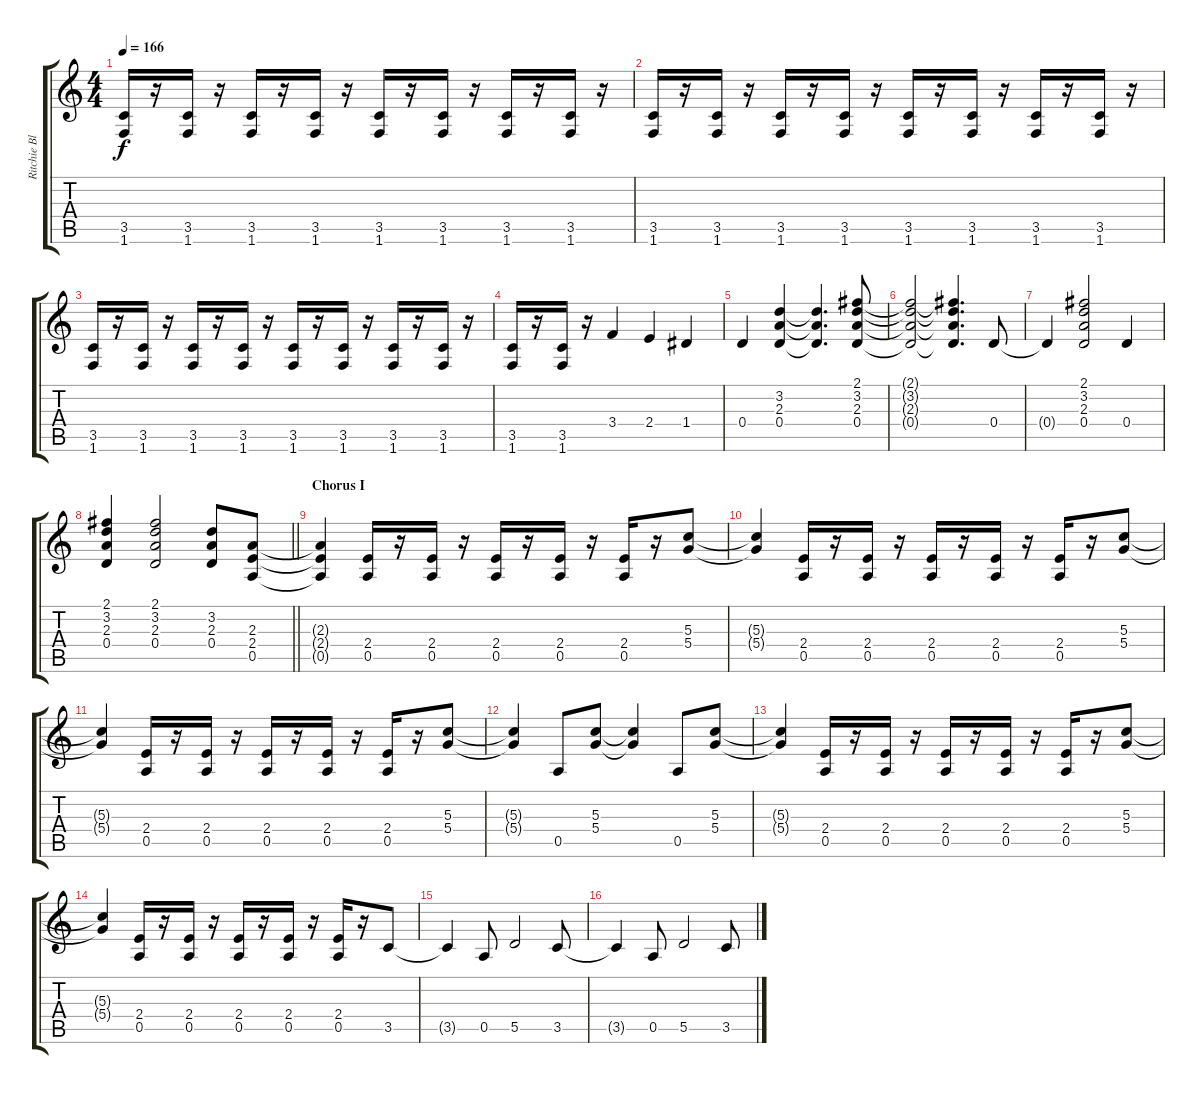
\track ("Ritchie Blackmore" "Ritchie Bl") {instrument distortionguitar}
\staff {score tabs}
\tuning (E4 B3 G3 D3 A2 E2) {hide}
\ts (4 4)
\tempo 166
\clef g2
\ks c
(3.5 1.6).16{dy f} r.16 (3.5 1.6).16 r.16 (3.5 1.6).16 r.16 (3.5 1.6).16 r.16 (3.5 1.6).16 r.16 (3.5 1.6).16 r.16 (3.5 1.6).16 r.16 (3.5 1.6).16 r.16 |
(3.5 1.6).16 r.16 (3.5 1.6).16 r.16 (3.5 1.6).16 r.16 (3.5 1.6).16 r.16 (3.5 1.6).16 r.16 (3.5 1.6).16 r.16 (3.5 1.6).16 r.16 (3.5 1.6).16 r.16 |
(3.5 1.6).16 r.16 (3.5 1.6).16 r.16 (3.5 1.6).16 r.16 (3.5 1.6).16 r.16 (3.5 1.6).16 r.16 (3.5 1.6).16 r.16 (3.5 1.6).16 r.16 (3.5 1.6).16 r.16 |
(3.5 1.6).16 r.16 (3.5 1.6).16 r.16 3.4.4 2.4.4 1.4.4 |
0.4.4 (3.2 2.3 0.4).4 (3.2{t} 2.3{t} 0.4{t}).4{d} (2.1 3.2 2.3 0.4).8 |
(2.1{t} 3.2{t} 2.3{t} 0.4{t}).2 (2.1{t} 3.2{t} 2.3{t} 0.4{t}).4{d} 0.4.8 |
0.4{t}.4 (2.1 3.2 2.3 0.4).2 0.4.4 |
\barLineRight lightlight
(2.1 3.2 2.3 0.4).4 (2.1 3.2 2.3 0.4).2 (3.2 2.3 0.4).8 (2.3 2.4 0.5).8 |
\section ("" "Chorus I")
(2.3{t} 2.4{t} 0.5{t}).4 (2.4 0.5).16 r.16 (2.4 0.5).16 r.16 (2.4 0.5).16 r.16 (2.4 0.5).16 r.16 (2.4 0.5).16 r.16 (5.3 5.4).8 |
(5.3{t} 5.4{t}).4 (2.4 0.5).16 r.16 (2.4 0.5).16 r.16 (2.4 0.5).16 r.16 (2.4 0.5).16 r.16 (2.4 0.5).16 r.16 (5.3 5.4).8 |
(5.3{t} 5.4{t}).4 (2.4 0.5).16 r.16 (2.4 0.5).16 r.16 (2.4 0.5).16 r.16 (2.4 0.5).16 r.16 (2.4 0.5).16 r.16 (5.3 5.4).8 |
(5.3{t} 5.4{t}).4 0.5.8 (5.3 5.4).8 (5.3{t} 5.4{t}).4 0.5.8 (5.3 5.4).8 |
(5.3{t} 5.4{t}).4 (2.4 0.5).16 r.16 (2.4 0.5).16 r.16 (2.4 0.5).16 r.16 (2.4 0.5).16 r.16 (2.4 0.5).16 r.16 (5.3 5.4).8 |
(5.3{t} 5.4{t}).4 (2.4 0.5).16 r.16 (2.4 0.5).16 r.16 (2.4 0.5).16 r.16 (2.4 0.5).16 r.16 (2.4 0.5).16 r.16 3.5.8 |
3.5{t}.4 0.5.8 5.5.2 3.5.8 |
3.5{t}.4 0.5.8 5.5.2 3.5.8
